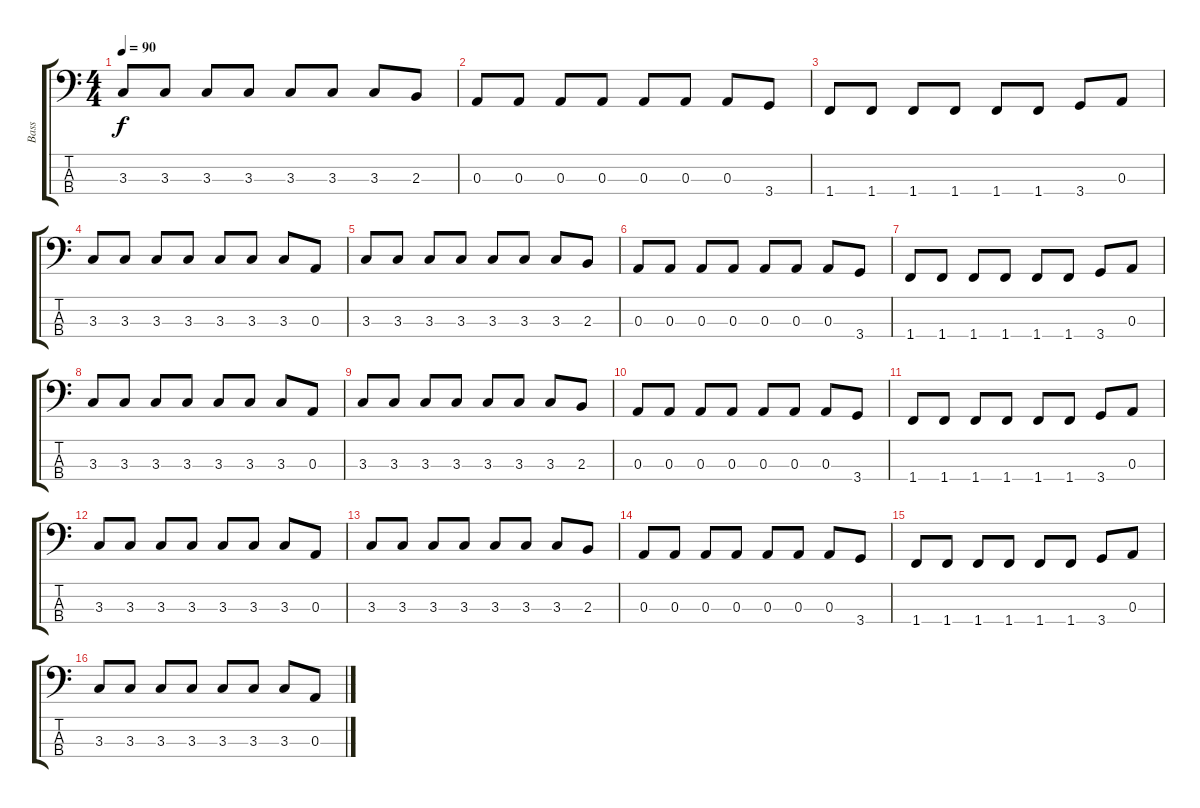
\track ("Bass" "Bass") {instrument electricbassfinger}
\staff {score tabs}
\tuning (G2 D2 A1 E1) {hide}
\ts (4 4)
\tempo 90
\clef f4
\ks c
3.3.8{dy f} 3.3.8 3.3.8 3.3.8 3.3.8 3.3.8 3.3.8 2.3.8 |
0.3.8 0.3.8 0.3.8 0.3.8 0.3.8 0.3.8 0.3.8 3.4.8 |
1.4.8 1.4.8 1.4.8 1.4.8 1.4.8 1.4.8 3.4.8 0.3.8 |
3.3.8 3.3.8 3.3.8 3.3.8 3.3.8 3.3.8 3.3.8 0.3.8 |
3.3.8 3.3.8 3.3.8 3.3.8 3.3.8 3.3.8 3.3.8 2.3.8 |
0.3.8 0.3.8 0.3.8 0.3.8 0.3.8 0.3.8 0.3.8 3.4.8 |
1.4.8 1.4.8 1.4.8 1.4.8 1.4.8 1.4.8 3.4.8 0.3.8 |
3.3.8 3.3.8 3.3.8 3.3.8 3.3.8 3.3.8 3.3.8 0.3.8 |
3.3.8 3.3.8 3.3.8 3.3.8 3.3.8 3.3.8 3.3.8 2.3.8 |
0.3.8 0.3.8 0.3.8 0.3.8 0.3.8 0.3.8 0.3.8 3.4.8 |
1.4.8 1.4.8 1.4.8 1.4.8 1.4.8 1.4.8 3.4.8 0.3.8 |
3.3.8 3.3.8 3.3.8 3.3.8 3.3.8 3.3.8 3.3.8 0.3.8 |
3.3.8 3.3.8 3.3.8 3.3.8 3.3.8 3.3.8 3.3.8 2.3.8 |
0.3.8 0.3.8 0.3.8 0.3.8 0.3.8 0.3.8 0.3.8 3.4.8 |
1.4.8 1.4.8 1.4.8 1.4.8 1.4.8 1.4.8 3.4.8 0.3.8 |
3.3.8 3.3.8 3.3.8 3.3.8 3.3.8 3.3.8 3.3.8 0.3.8
